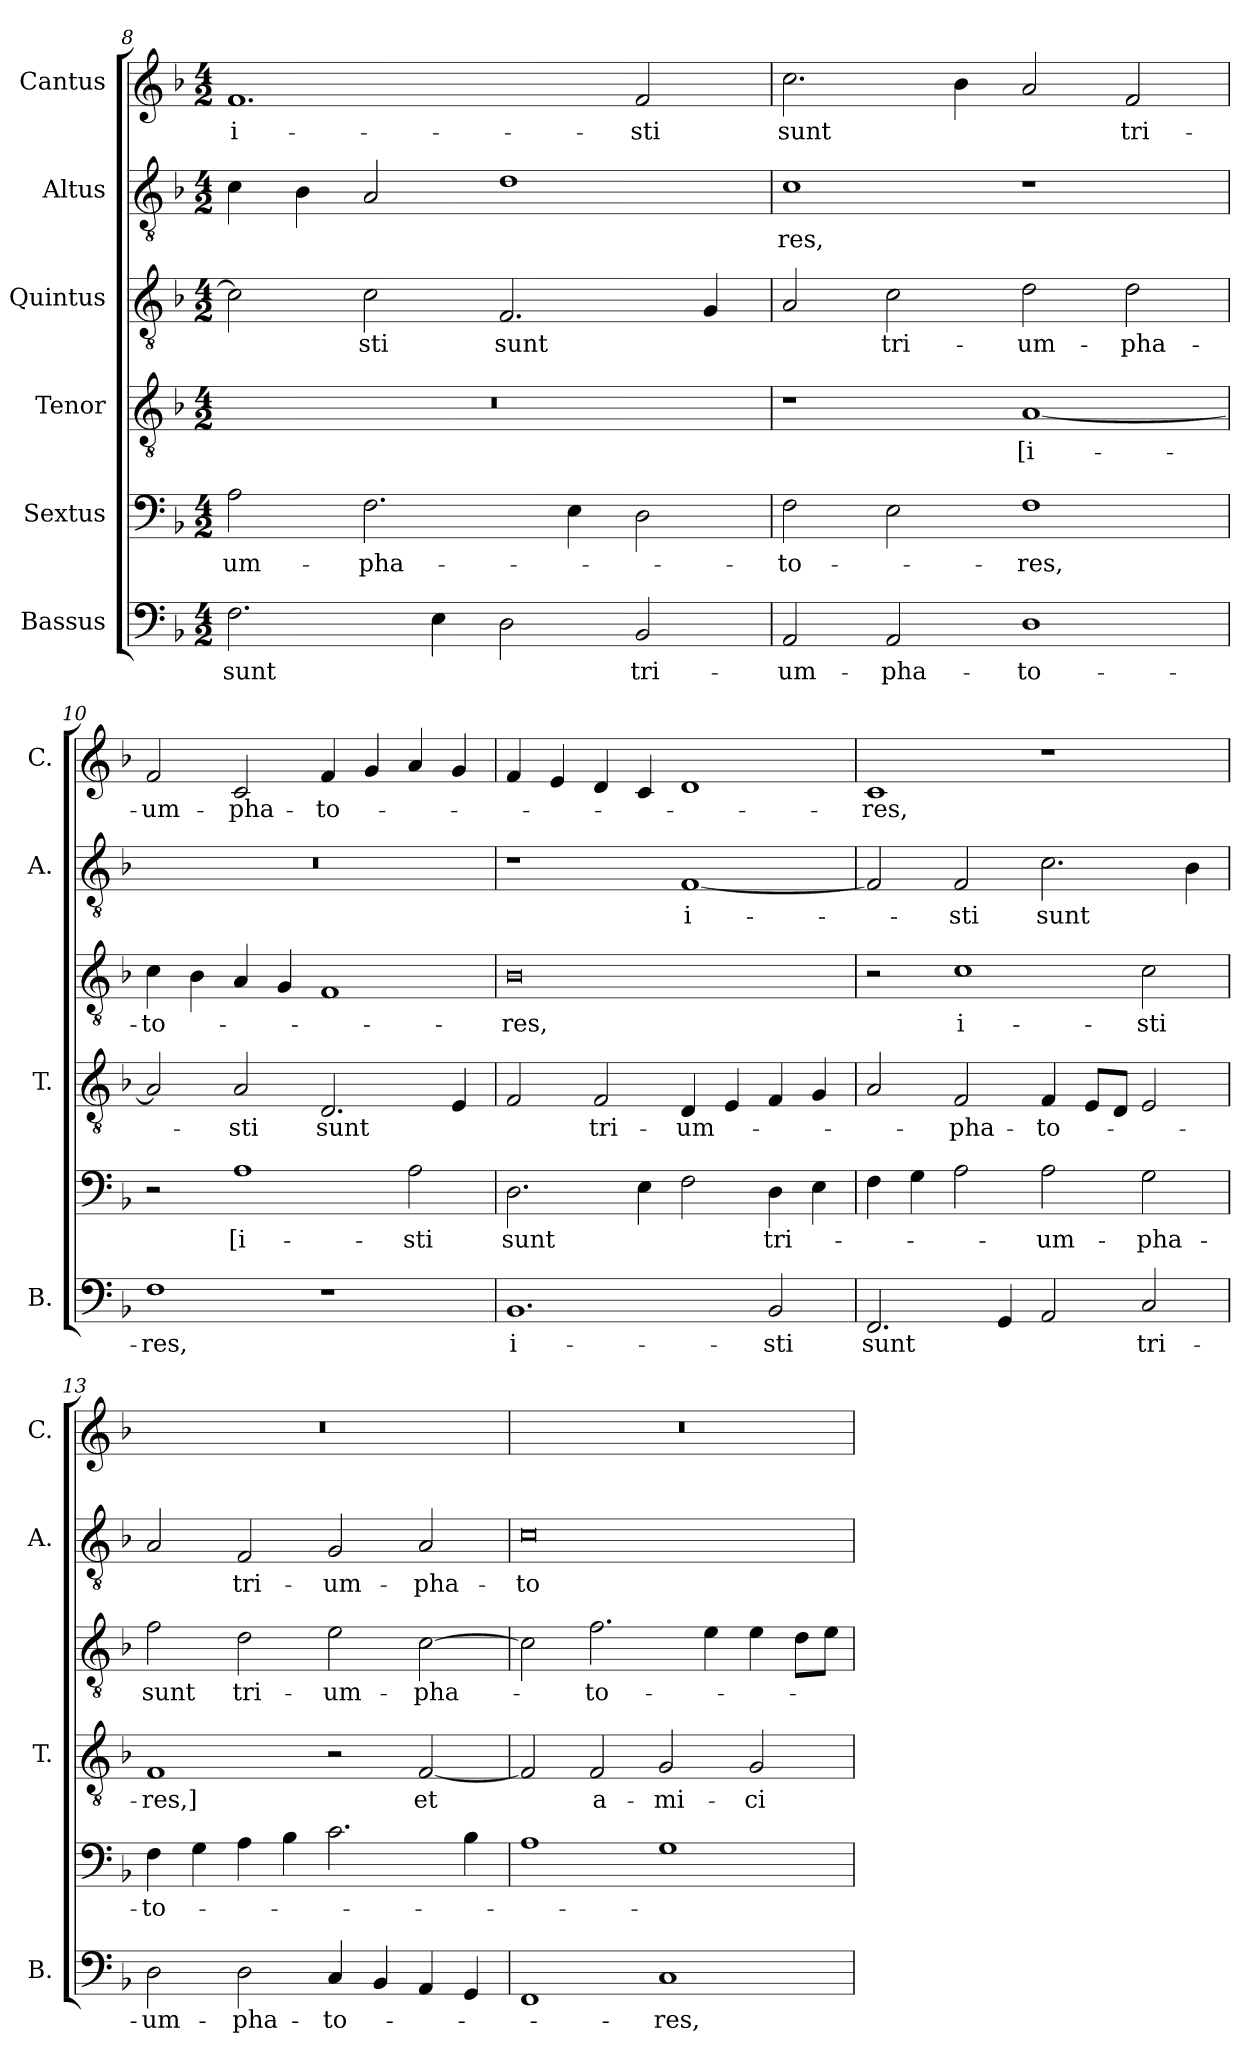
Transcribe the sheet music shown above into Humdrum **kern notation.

**kern	**text	**kern	**text	**kern	**text	**kern	**text	**kern	**text	**kern	**text
*part6	*part6	*part5	*part5	*part4	*part4	*part3	*part3	*part2	*part2	*part1	*part1
*staff6	*staff6	*staff5	*staff5	*staff4	*staff4	*staff3	*staff3	*staff2	*staff2	*staff1	*staff1
*I"Bassus	*	*I"Sextus	*	*I"Tenor	*	*I"Quintus	*	*I"Altus	*	*I"Cantus	*
*I'B.	*	*	*	*I'T.	*	*	*	*I'A.	*	*I'C.	*
*clefF4	*	*clefF4	*	*clefGv2	*	*clefGv2	*	*clefGv2	*	*clefG2	*
*	*	*	*	*ITrd7c12	*	*ITrd7c12	*	*ITrd7c12	*	*	*
*k[b-]	*	*k[b-]	*	*k[b-]	*	*k[b-]	*	*k[b-]	*	*k[b-]	*
*F:	*	*F:	*	*F:	*	*F:	*	*F:	*	*F:	*
*M4/2	*	*M4/2	*	*M4/2	*	*M4/2	*	*M4/2	*	*M4/2	*
=8	=8	=8	=8	=8	=8	=8	=8	=8	=8	=8	=8
!	!LO:LY:b	!	!LO:LY:b	!LO:N:vis=1	!	!	!	!	!	!	!LO:LY:b
2.F\	sunt	2A\	-um-	0r	.	2C\]	.	4C\	.	1.f	i-
.	.	.	.	.	.	.	.	4BB-\	.	.	.
!	!	!	!LO:LY:b	!	!	!	!LO:LY:b	!	!	!	!
.	.	2.F\	-pha-	.	.	2C\	-sti	2AA/	.	.	.
4E\	.	.	.	.	.	.	.	.	.	.	.
!	!	!	!	!	!	!	!LO:LY:b	!	!	!	!
2D\	.	.	.	.	.	2.FF/	sunt	1D	.	.	.
.	.	4E\	.	.	.	.	.	.	.	.	.
!	!LO:LY:b	!	!	!	!	!	!	!	!	!	!LO:LY:b
2BB-/	tri-	2D\	.	.	.	.	.	.	.	2f/	-sti
.	.	.	.	.	.	4GG/	.	.	.	.	.
=9	=9	=9	=9	=9	=9	=9	=9	=9	=9	=9	=9
!	!LO:LY:b	!	!LO:LY:b	!	!	!	!	!	!LO:LY:b	!	!LO:LY:b
2AA/	-um-	2F\	-to-	1r	.	2AA/	.	1C	-res,	2.cc\	sunt
!	!LO:LY:b	!	!	!	!	!	!LO:LY:b	!	!	!	!
2AA/	-pha-	2E\	.	.	.	2C\	tri-	.	.	.	.
.	.	.	.	.	.	.	.	.	.	4b-\	.
!	!LO:LY:b	!	!LO:LY:b	!	!LO:LY:b	!	!LO:LY:b	!	!	!	!
1D	-to-	1F	-res,	[<1AA	[i-	2D\	-um-	1r	.	2a/	.
!	!	!	!	!	!	!	!LO:LY:b	!	!	!	!LO:LY:b
.	.	.	.	.	.	2D\	-pha-	.	.	2f/	tri-
=10	=10	=10	=10	=10	=10	=10	=10	=10	=10	=10	=10
!	!LO:LY:b	!	!	!	!	!	!LO:LY:b	!LO:N:vis=1	!	!	!LO:LY:b
1F	-res,	2r	.	2AA/]	.	4C\	-to-	0r	.	2f/	-um-
.	.	.	.	.	.	4BB-\	.	.	.	.	.
!	!	!	!LO:LY:b	!	!LO:LY:b	!	!	!	!	!	!LO:LY:b
.	.	1A	[i-	2AA/	-sti	4AA/	.	.	.	2c/	-pha-
.	.	.	.	.	.	4GG/	.	.	.	.	.
!	!	!	!	!	!LO:LY:b	!	!	!	!	!	!LO:LY:b
1r	.	.	.	2.DD/	sunt	1FF	.	.	.	4f/	-to-
.	.	.	.	.	.	.	.	.	.	4g/	.
!	!	!	!LO:LY:b	!	!	!	!	!	!	!	!
.	.	2A\	-sti	.	.	.	.	.	.	4a/	.
.	.	.	.	4EE/	.	.	.	.	.	4g/	.
!!LO:PB:g=z
=11	=11	=11	=11	=11	=11	=11	=11	=11	=11	=11	=11
!	!LO:LY:b	!	!LO:LY:b	!	!	!	!LO:LY:b	!	!	!	!
1.BB-	i-	2.D\	sunt	2FF/	.	0BB-	-res,	1r	.	4f/	.
.	.	.	.	.	.	.	.	.	.	4e/	.
!	!	!	!	!	!LO:LY:b	!	!	!	!	!	!
.	.	.	.	2FF/	tri-	.	.	.	.	4d/	.
.	.	4E\	.	.	.	.	.	.	.	4c/	.
!	!	!	!	!	!LO:LY:b	!	!	!	!LO:LY:b	!	!
.	.	2F\	.	4DD/	-um-	.	.	[<1FF	i-	1d	.
.	.	.	.	4EE/	.	.	.	.	.	.	.
!	!LO:LY:b	!	!LO:LY:b	!	!	!	!	!	!	!	!
2BB-/	-sti	4D\	tri-	4FF/	.	.	.	.	.	.	.
.	.	4E\	.	4GG/	.	.	.	.	.	.	.
=12	=12	=12	=12	=12	=12	=12	=12	=12	=12	=12	=12
!	!LO:LY:b	!	!	!	!	!	!	!	!	!	!LO:LY:b
2.FF/	sunt	4F\	.	2AA/	.	2r	.	2FF/]	.	1c	-res,
.	.	4G\	.	.	.	.	.	.	.	.	.
!	!	!	!	!	!LO:LY:b	!	!LO:LY:b	!	!LO:LY:b	!	!
.	.	2A\	.	2FF/	-pha-	1C	i-	2FF/	-sti	.	.
4GG/	.	.	.	.	.	.	.	.	.	.	.
!	!	!	!LO:LY:b	!	!LO:LY:b	!	!	!	!LO:LY:b	!	!
2AA/	.	2A\	-um-	4FF/	-to-	.	.	2.C\	sunt	1r	.
.	.	.	.	8EE/L	.	.	.	.	.	.	.
.	.	.	.	8DD/J	.	.	.	.	.	.	.
!	!LO:LY:b	!	!LO:LY:b	!	!	!	!LO:LY:b	!	!	!	!
2C/	tri-	2G\	-pha-	2EE/	.	2C\	-sti	.	.	.	.
.	.	.	.	.	.	.	.	4BB-\	.	.	.
=13	=13	=13	=13	=13	=13	=13	=13	=13	=13	=13	=13
!	!LO:LY:b	!	!LO:LY:b	!	!LO:LY:b	!	!LO:LY:b	!	!	!LO:N:vis=1	!
2D\	-um-	4F\	-to-	1FF	-res,]	2F\	sunt	2AA/	.	0r	.
.	.	4G\	.	.	.	.	.	.	.	.	.
!	!LO:LY:b	!	!	!	!	!	!LO:LY:b	!	!LO:LY:b	!	!
2D\	-pha-	4A\	.	.	.	2D\	tri-	2FF/	tri-	.	.
.	.	4B-\	.	.	.	.	.	.	.	.	.
!	!LO:LY:b	!	!	!	!	!	!LO:LY:b	!	!LO:LY:b	!	!
4C/	-to-	2.c\	.	2r	.	2E\	-um-	2GG/	-um-	.	.
4BB-/	.	.	.	.	.	.	.	.	.	.	.
!	!	!	!	!	!LO:LY:b	!	!LO:LY:b	!	!LO:LY:b	!	!
4AA/	.	.	.	[<2FF/	et	[>2C\	-pha-	2AA/	-pha-	.	.
4GG/	.	4B-\	.	.	.	.	.	.	.	.	.
=14	=14	=14	=14	=14	=14	=14	=14	=14	=14	=14	=14
!	!	!	!	!	!	!	!	!	!LO:LY:b	!LO:N:vis=1	!
1FF	.	1A	.	2FF/]	.	2C\]	.	0C	-to-	0r	.
!	!	!	!	!	!LO:LY:b	!	!LO:LY:b	!	!	!	!
.	.	.	.	2FF/	a-	2.F\	-to-	.	.	.	.
!	!LO:LY:b	!	!	!	!LO:LY:b	!	!	!	!	!	!
1C	-res,	1G	.	2GG/	-mi-	.	.	.	.	.	.
.	.	.	.	.	.	4E\	.	.	.	.	.
!	!	!	!	!	!LO:LY:b	!	!	!	!	!	!
.	.	.	.	2GG/	-ci	4E\	.	.	.	.	.
.	.	.	.	.	.	8D\L	.	.	.	.	.
.	.	.	.	.	.	8E\J	.	.	.	.	.
=	=	=	=	=	=	=	=	=	=	=	=
*-	*-	*-	*-	*-	*-	*-	*-	*-	*-	*-	*-
